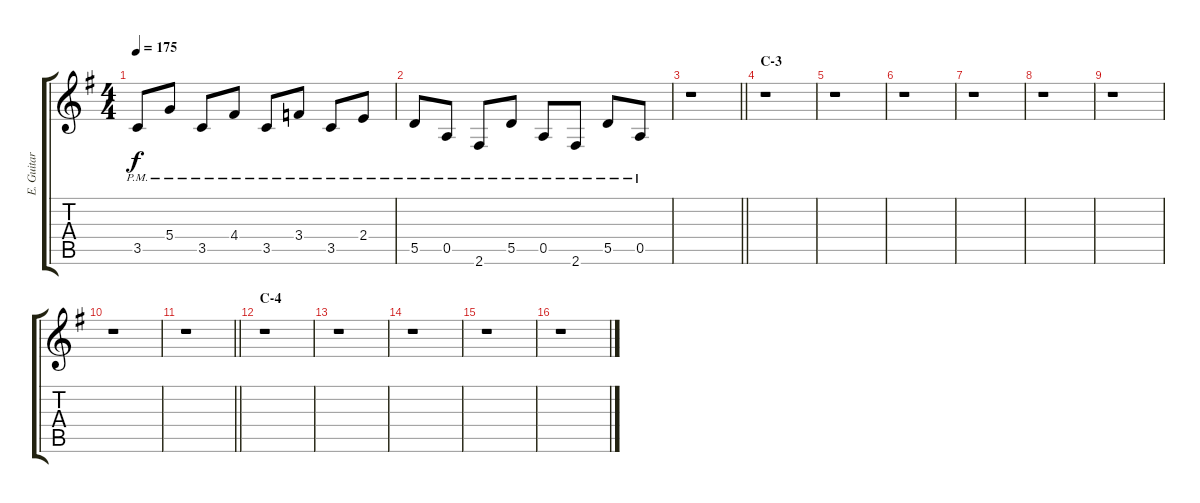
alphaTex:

\track ("E. Guitar II" "E. Guitar ") {instrument overdrivenguitar}
\staff {score tabs}
\tuning (E4 B3 G3 D3 A2 E2) {hide}
\ts (4 4)
\tempo 175
\clef g2
\ks g
3.5{pm}.8{dy f} 5.4{pm}.8 3.5{pm}.8 4.4{pm}.8 3.5{pm}.8 3.4{pm}.8 3.5{pm}.8 2.4{pm}.8 |
5.5{pm}.8 0.5{pm}.8 2.6{pm}.8 5.5{pm}.8 0.5{pm}.8 2.6{pm}.8 5.5{pm}.8 0.5{pm}.8 |
\barLineRight lightlight
r.1 |
\section ("" "C-3")
r.1 |
r.1 |
r.1 |
r.1 |
r.1 |
r.1 |
r.1 |
\barLineRight lightlight
r.1 |
\section ("" "C-4")
r.1 |
r.1 |
r.1 |
r.1 |
r.1
